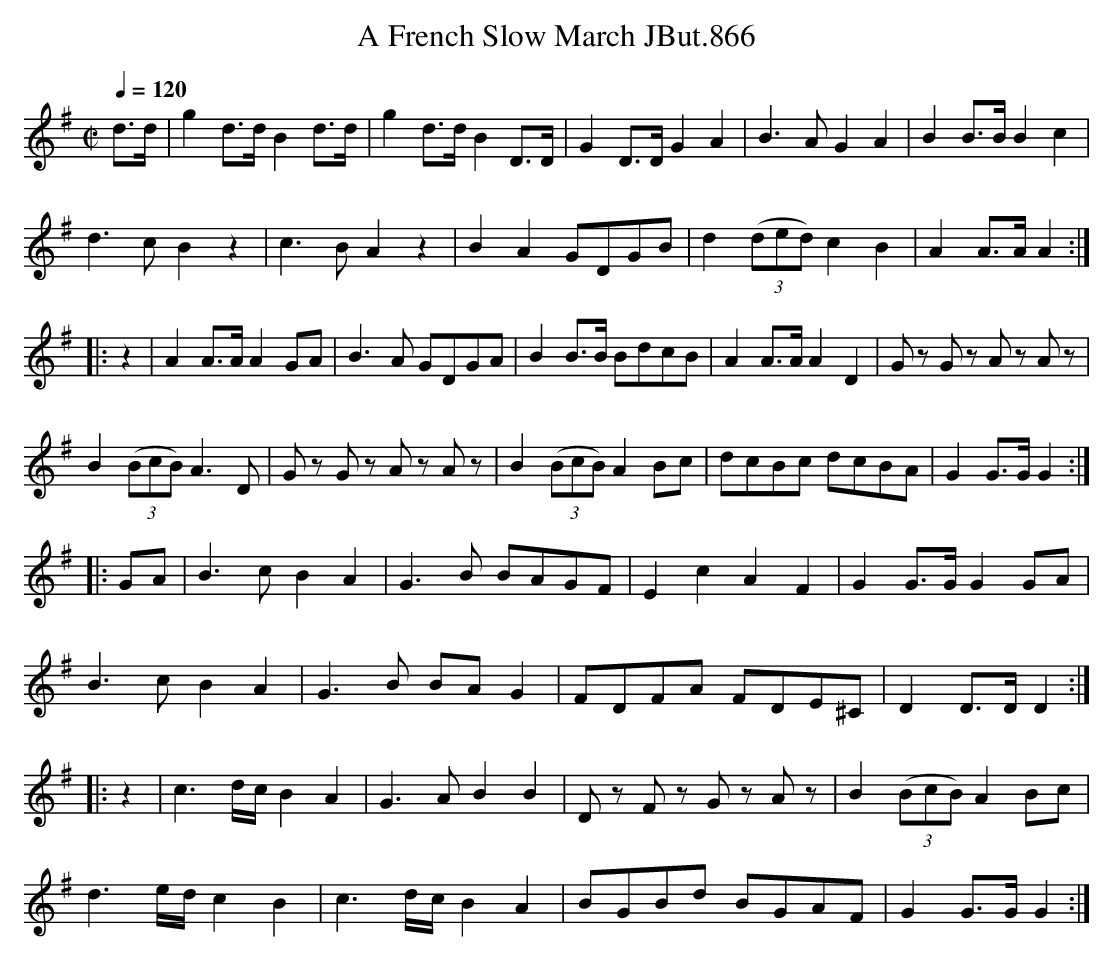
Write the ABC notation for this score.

X:1
T:French Slow March JBut.866, A
Q:1/4=120
M:C|
L:1/8
K:G
d>d|g2 d>d B2 d>d|g2 d>d B2 D>D|G2 D>D G2 A2|B3 A G2 A2|B2B>B B2 c2|
d3c B2 z2|c3 B A2 z2|B2 A2 GDGB|d2 ((3ded) c2 B2|A2 A>A A2:|
|:z2|A2 A>A A2 GA|B3 A GDGA|B2 B>B BdcB|A2 A>A A2 D2|G z G z A z A z|
B2 ((3BcB) A3 D| G z G z A z A z|B2 ((3BcB) A2 Bc|dcBc dcBA|G2 G>G G2:|
|:GA|B3 c B2 A2|G3 B BAGF|E2 c2 A2 F2|G2 G>G G2 GA|
B3 c B2 A2|G3 B BA G2|FDFA FDE^C|D2 D>D D2:|
|:z2|c3 d/c/ B2 A2|G3 A B2 B2|D z F z G z A z|B2 ((3BcB) A2 Bc|
d3 e/d/ c2 B2|c3 d/c/ B2 A2|BGBd BGAF|G2 G>G G2:|
